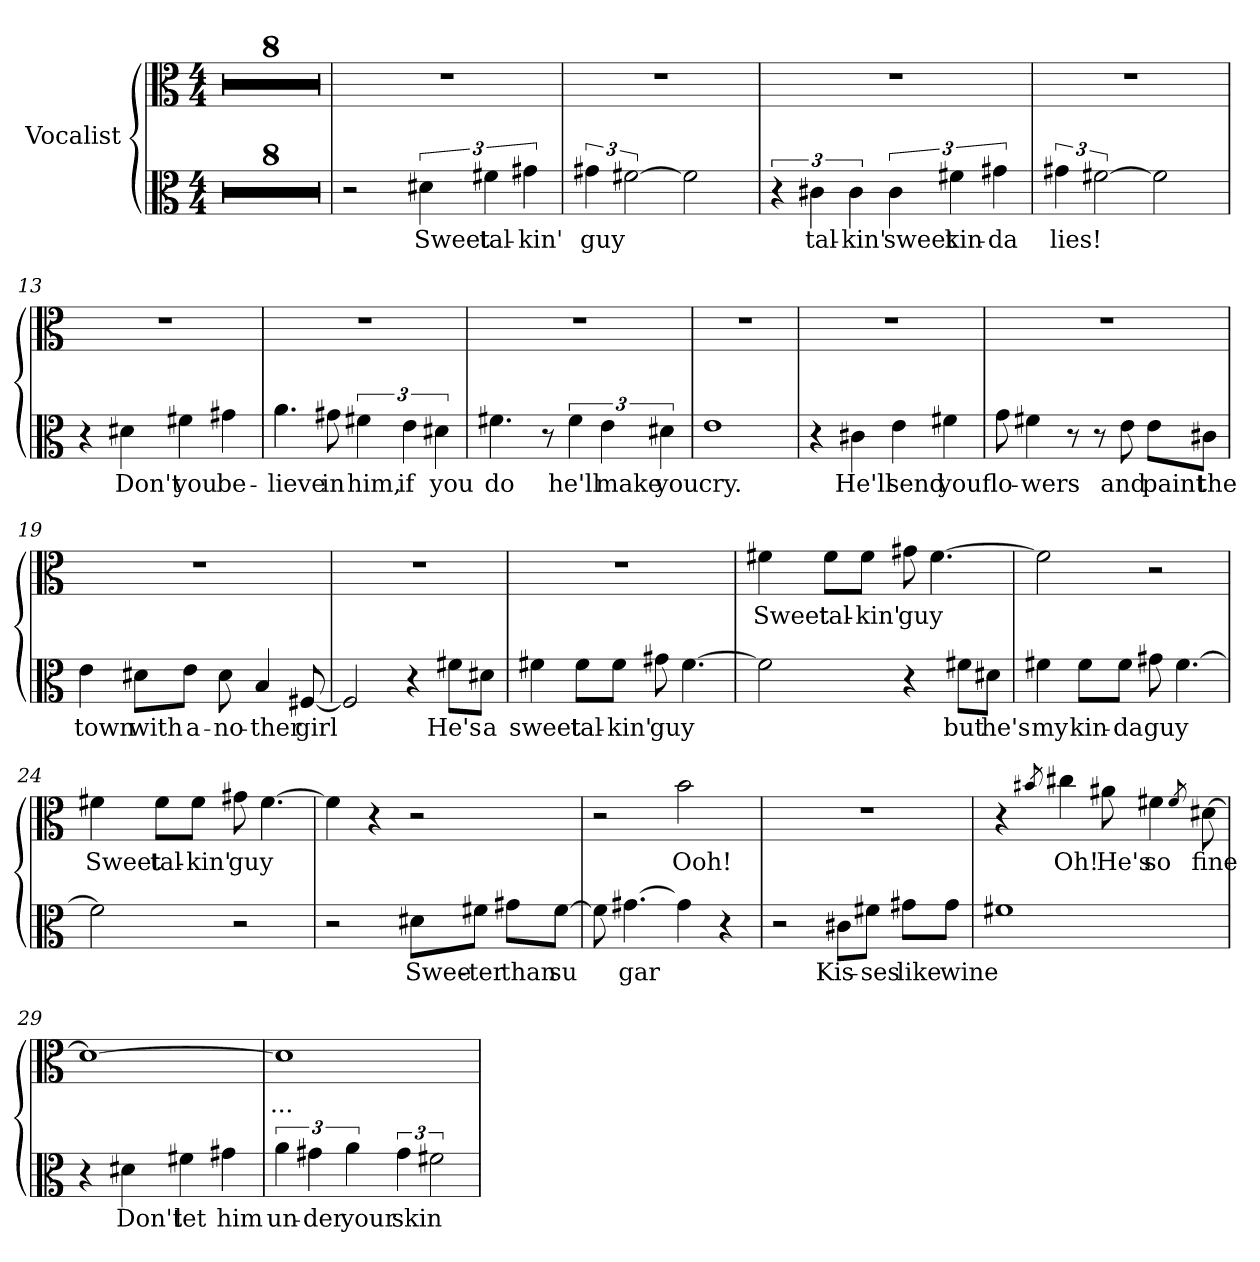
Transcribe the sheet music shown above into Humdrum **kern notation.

**kern	**text	**kern	**text
*part1	*part1	*part1	*part1
*staff2	*staff2	*staff1	*staff1
*I"Vocalist	*	*	*
*clefC3	*	*clefC3	*
*M4/4	*	*M4/4	*
=1	=1	=1	=1
1r	.	1r	.
=2	=2	=2	=2
1r	.	1r	.
=3	=3	=3	=3
1r	.	1r	.
=4	=4	=4	=4
1r	.	1r	.
=5	=5	=5	=5
1r	.	1r	.
=6	=6	=6	=6
1r	.	1r	.
=7	=7	=7	=7
1r	.	1r	.
=8	=8	=8	=8
1r	.	1r	.
=9	=9	=9	=9
2r	.	1r	.
6d#X	Sweet	.	.
6f#X	tal-	.	.
6g#X	-kin'	.	.
=10	=10	=10	=10
6g#X	guy	1r	.
[3f#X	_	.	.
2f#]	_	.	.
=11	=11	=11	=11
6r	.	1r	.
6c#X	tal-	.	.
6c#	-kin'	.	.
6c#	sweet	.	.
6f#X	kin-	.	.
6g#X	-da	.	.
=12	=12	=12	=12
6g#X	lies!	1r	.
[3f#X	_	.	.
2f#]	_	.	.
=13	=13	=13	=13
4r	.	1r	.
4d#X	Don't	.	.
4f#X	you	.	.
4g#X	be-	.	.
=14	=14	=14	=14
4.a	-lieve	1r	.
8g#X	in	.	.
6f#X	him,	.	.
6e	if	.	.
6d#X	you	.	.
=15	=15	=15	=15
4.f#X	do	1r	.
8r	.	.	.
6f#	he'll	.	.
6e	make	.	.
6d#X	you	.	.
=16	=16	=16	=16
1e	cry.	1r	.
=17	=17	=17	=17
4r	.	1r	.
4c#X	He'll	.	.
4e	send	.	.
4f#X	you	.	.
=18	=18	=18	=18
8g	flo-	1r	.
4f#X	-wers	.	.
8r	.	.	.
8r	.	.	.
8e	and	.	.
8e\L	paint	.	.
8c#X\J	the	.	.
=19	=19	=19	=19
4e	town	1r	.
8d#X\L	with	.	.
8e\J	a-	.	.
8d#	-no-	.	.
4B	-ther	.	.
[8F#X	girl	.	.
=20	=20	=20	=20
2F#]	_	1r	.
4r	.	.	.
8f#X\L	He's	.	.
8d#X\J	a	.	.
=21	=21	=21	=21
4f#X	sweet	1r	.
8f#\L	tal-	.	.
8f#\J	-kin'	.	.
8g#X	guy	.	.
[4.f#	_	.	.
=22	=22	=22	=22
2f#]	_	4f#X	Sweet
.	.	8f#\L	tal-
.	.	8f#\J	-kin'
4r	.	8g#X	guy
.	.	[4.f#	_
8f#X\L	but	.	.
8d#X\J	he's	.	.
=23	=23	=23	=23
4f#X	my	2f#]	_
8f#\L	kin-	.	.
8f#\J	-da	.	.
8g#X	guy	2r	.
[4.f#	_	.	.
=24	=24	=24	=24
2f#]	_	4f#X	Sweet
.	.	8f#\L	tal-
.	.	8f#\J	-kin'
2r	.	8g#X	guy
.	.	[4.f#	_
=25	=25	=25	=25
2r	.	4f#]	_
.	.	4r	.
8d#X\L	Swee-	2r	.
8f#X\J	-ter	.	.
8g#X\L	than	.	.
[8f#\J	su	.	.
=26	=26	=26	=26
8f#]	_	2r	.
[4.g#X	gar	.	.
4g#]	_	2b	Ooh!
4r	.	.	.
=27	=27	=27	=27
2r	.	1r	.
8c#X\L	Kis-	.	.
8f#X\J	-ses	.	.
8g#X\L	like	.	.
8g#\J	wine	.	.
=28	=28	=28	=28
1f#X	_	4r	.
.	.	8qb#X	_
.	.	4cc#X	Oh!
.	.	8a#X	He's
.	.	4f#X	so
.	.	8qf#	_
.	.	[8d#X	fine
=29	=29	=29	=29
4r	.	1d#_	_
4d#X	Don't	.	.
4f#X	let	.	.
4g#X	him	.	.
=30	=30	=30	=30
6a	un-	1d#]	...
6g#X	-der	.	.
6a	your	.	.
6g#	skin	.	.
3f#X	_	.	.
=	=	=	=
*-	*-	*-	*-
